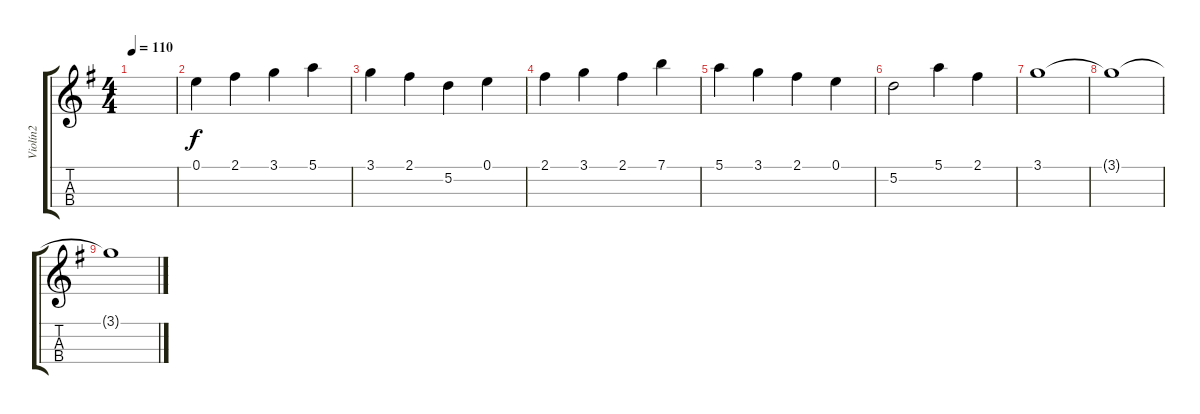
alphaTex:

\track ("Violín2" "Violín2") {instrument stringensemble1}
\staff {score tabs}
\tuning (E5 A4 D4 G3) {hide}
\ts (4 4)
\tempo 110
\clef g2
\ks g
|
0.1.4 2.1.4 3.1.4 5.1.4 |
3.1.4 2.1.4 5.2.4 0.1.4 |
2.1.4 3.1.4 2.1.4 7.1.4 |
5.1.4 3.1.4 2.1.4 0.1.4 |
5.2.2 5.1.4 2.1.4 |
3.1.1 |
3.1{t}.1 |
3.1{t}.1
